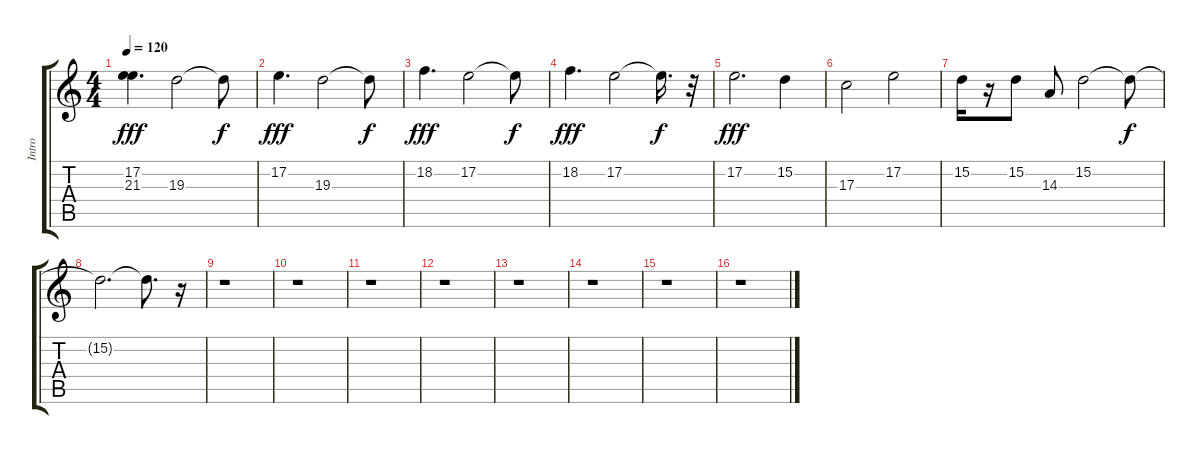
\track ("Intro" "Intro") {instrument lead1square}
\staff {score tabs}
\tuning (E4 B3 G3 D3 A2 E2) {hide}
\ts (4 4)
\tempo 120
\clef g2
\ks c
(17.2 21.3).4{d dy fff} 19.3.2 19.3{t}.8{dy f} |
17.2.4{d dy fff} 19.3.2 19.3{t}.8{dy f} |
18.2.4{d dy fff} 17.2.2 17.2{t}.8{dy f} |
18.2.4{d dy fff} 17.2.2 17.2{t}.16{d dy f} r.32 |
17.2.2{d dy fff} 15.2.4 |
17.3.2 17.2.2 |
15.2.16 r.16 15.2.8 14.3.8 15.2.2 15.2{t}.8{dy f} |
15.2{t}.2{d} 15.2{t}.8{d} r.16 |
r.1 |
r.1 |
r.1 |
r.1 |
r.1 |
r.1 |
r.1 |
r.1
